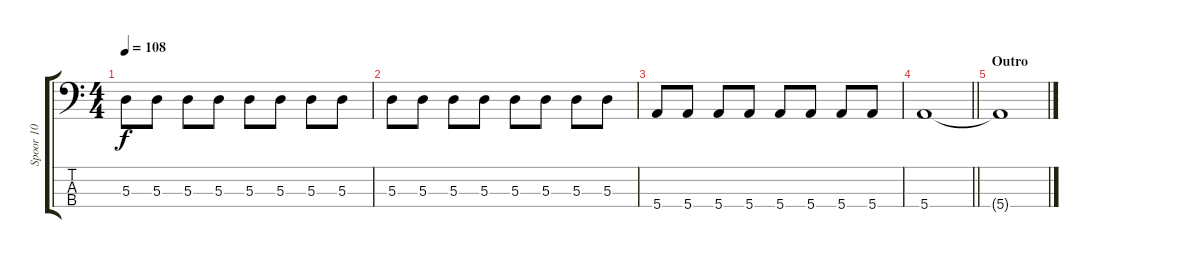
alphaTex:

\track ("Spoor 10" "Spoor 10") {instrument electricbassfinger}
\staff {score tabs}
\tuning (G2 D2 A1 E1) {hide}
\ts (4 4)
\tempo 108
\clef f4
\ks c
5.3.8{dy f} 5.3.8 5.3.8 5.3.8 5.3.8 5.3.8 5.3.8 5.3.8 |
5.3.8 5.3.8 5.3.8 5.3.8 5.3.8 5.3.8 5.3.8 5.3.8 |
5.4.8 5.4.8 5.4.8 5.4.8 5.4.8 5.4.8 5.4.8 5.4.8 |
\barLineRight lightlight
5.4.1 |
\section ("" "Outro")
5.4{t}.1
